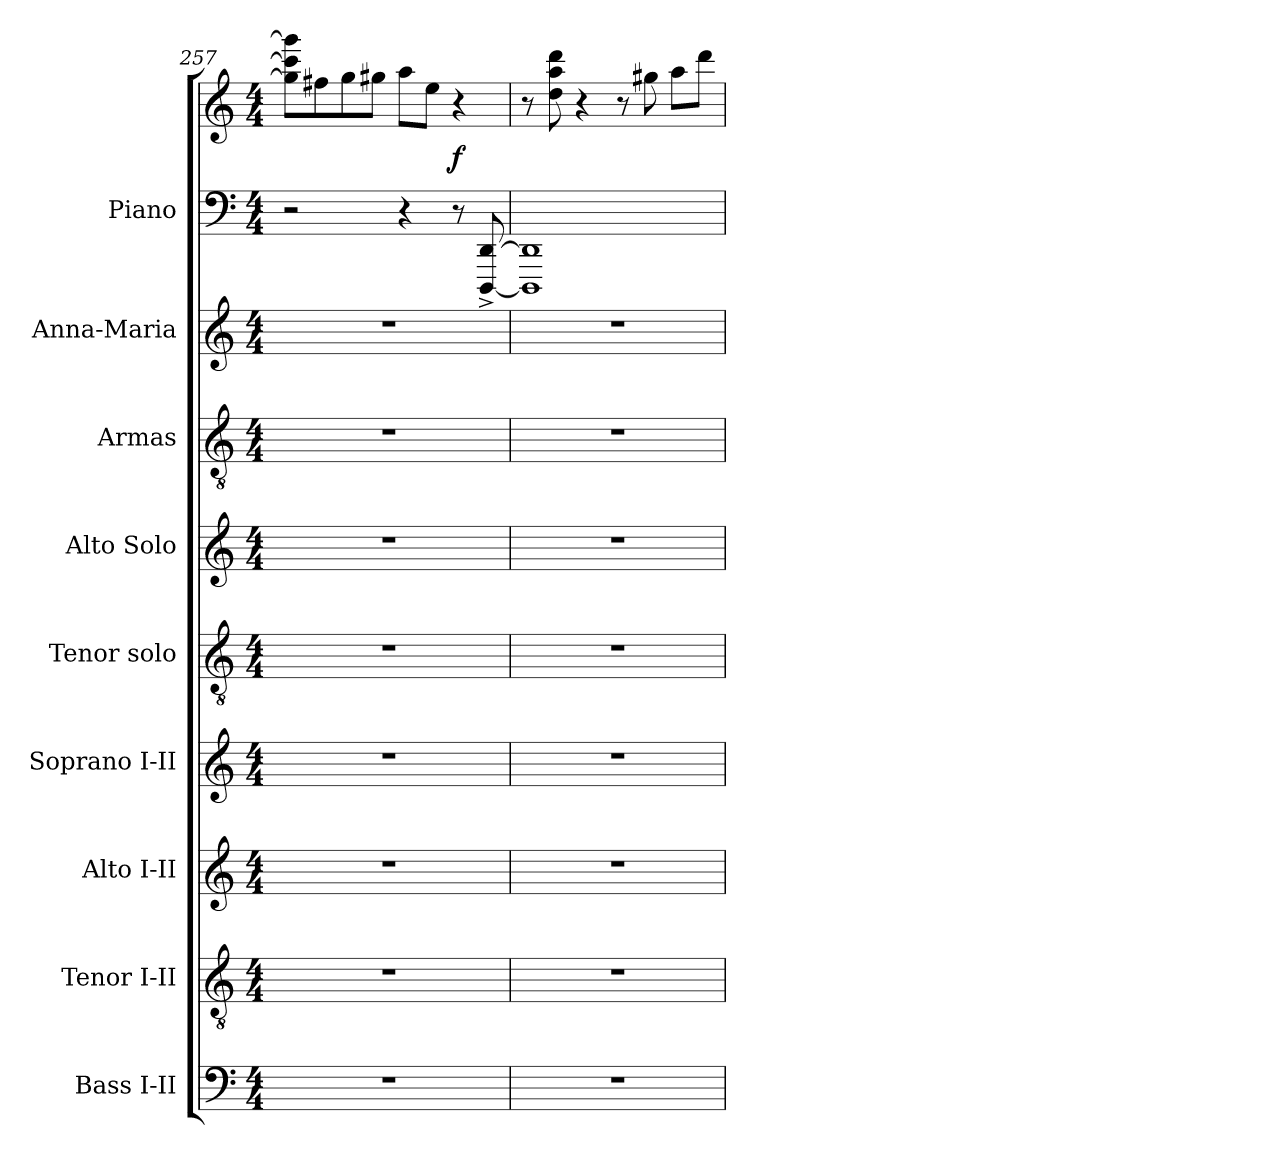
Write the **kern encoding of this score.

**kern	**kern	**kern	**kern	**kern	**kern	**kern	**kern	**kern	**kern	**dynam
*part9	*part8	*part7	*part6	*part5	*part4	*part3	*part2	*part1	*part1	*part1
*staff10	*staff9	*staff8	*staff7	*staff6	*staff5	*staff4	*staff3	*staff2	*staff1	*staff1/2
*I"Bass I-II	*I"Tenor I-II	*I"Alto I-II	*I"Soprano I-II	*I"Tenor solo	*I"Alto Solo	*I"Armas	*I"Anna-Maria	*I"Piano	*	*
*I'B.	*I'T.	*I'A.	*I'S.	*I'T. Solo	*I'A. Solo	*I'Armas	*I'A-M	*I'Pno.	*	*
*clefF4	*clefGv2	*clefG2	*clefG2	*clefGv2	*clefG2	*clefGv2	*clefG2	*clefF4	*clefG2	*
*	*ITrd7c12	*	*	*ITrd7c12	*	*ITrd7c12	*	*	*	*
*k[]	*k[]	*k[]	*k[]	*k[]	*k[]	*k[]	*k[]	*k[]	*k[]	*
*C:	*C:	*C:	*C:	*C:	*C:	*C:	*C:	*C:	*C:	*
*M4/4	*M4/4	*M4/4	*M4/4	*M4/4	*M4/4	*M4/4	*M4/4	*M4/4	*M4/4	*
=257	=257	=257	=257	=257	=257	=257	=257	=257	=257	=257
1r	1r	1r	1r	1r	1r	1r	1r	2r	8ggi\] 8ccci] 8gggi]L	.
.	.	.	.	.	.	.	.	.	8ff#Xi\	.
.	.	.	.	.	.	.	.	.	8ggi\	.
.	.	.	.	.	.	.	.	.	8gg#Xi\J	.
.	.	.	.	.	.	.	.	4r	8aai\L	.
.	.	.	.	.	.	.	.	.	8eei\J	.
.	.	.	.	.	.	.	.	8r	4r	f
.	.	.	.	.	.	.	.	[<8DDDi/^ [>8DDi^	.	.
!!LO:PB:g=z
=258	=258	=258	=258	=258	=258	=258	=258	=258	=258	=258
1r	1r	1r	1r	1r	1r	1r	1r	1DDDi] 1DDi]	8r	.
.	.	.	.	.	.	.	.	.	8ddi\ 8aai 8dddi	.
.	.	.	.	.	.	.	.	.	4r	.
.	.	.	.	.	.	.	.	.	8r	.
.	.	.	.	.	.	.	.	.	8gg#Xi\	.
.	.	.	.	.	.	.	.	.	8aai\L	.
.	.	.	.	.	.	.	.	.	8dddi\J	.
=	=	=	=	=	=	=	=	=	=	=
*-	*-	*-	*-	*-	*-	*-	*-	*-	*-	*-
